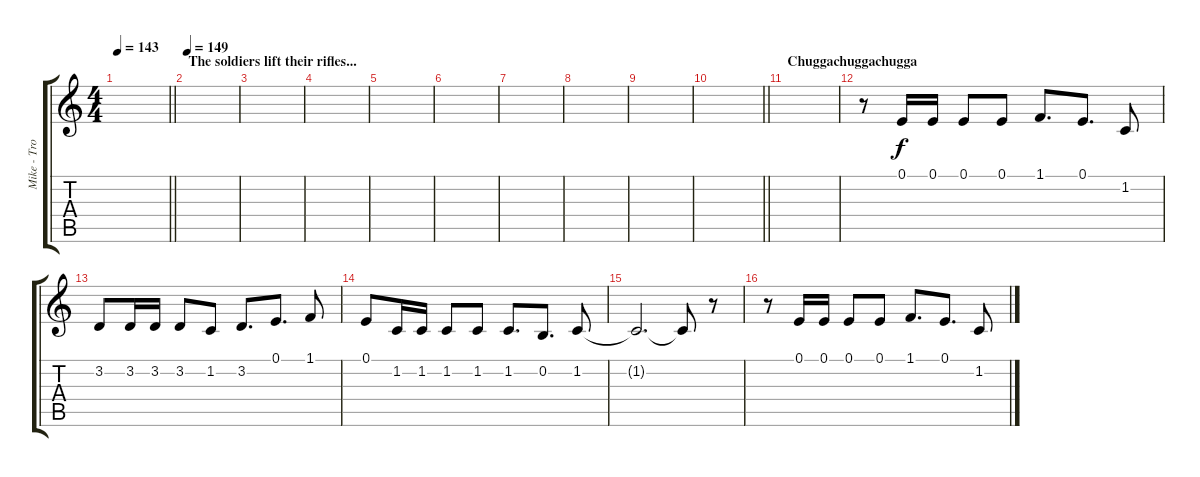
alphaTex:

\track ("Mike - Trombone" "Mike - Tro") {instrument trombone}
\staff {score tabs}
\tuning (E4 B3 G3 D3 A2 E2) {hide}
\ts (4 4)
\tempo 143
\clef g2
\barLineRight lightlight
\ks c
|
\section ("" "The soldiers lift their rifles...")
\tempo 149
|
|
|
|
|
|
|
|
\barLineRight lightlight
|
\section ("" "Chuggachuggachugga")
|
r.8{volume 16} 0.1.16 0.1.16 0.1.8 0.1.8 1.1.8{d} 0.1.8{d} 1.2.8 |
3.2.8 3.2.16 3.2.16 3.2.8 1.2.8 3.2.8{d} 0.1.8{d} 1.1.8 |
0.1.8 1.2.16 1.2.16 1.2.8 1.2.8 1.2.8{d} 0.2.8{d} 1.2.8{volume 12} |
1.2{t}.2{d volume 16} 1.2{t}.8 r.8 |
r.8{volume 16} 0.1.16 0.1.16 0.1.8 0.1.8 1.1.8{d} 0.1.8{d} 1.2.8
